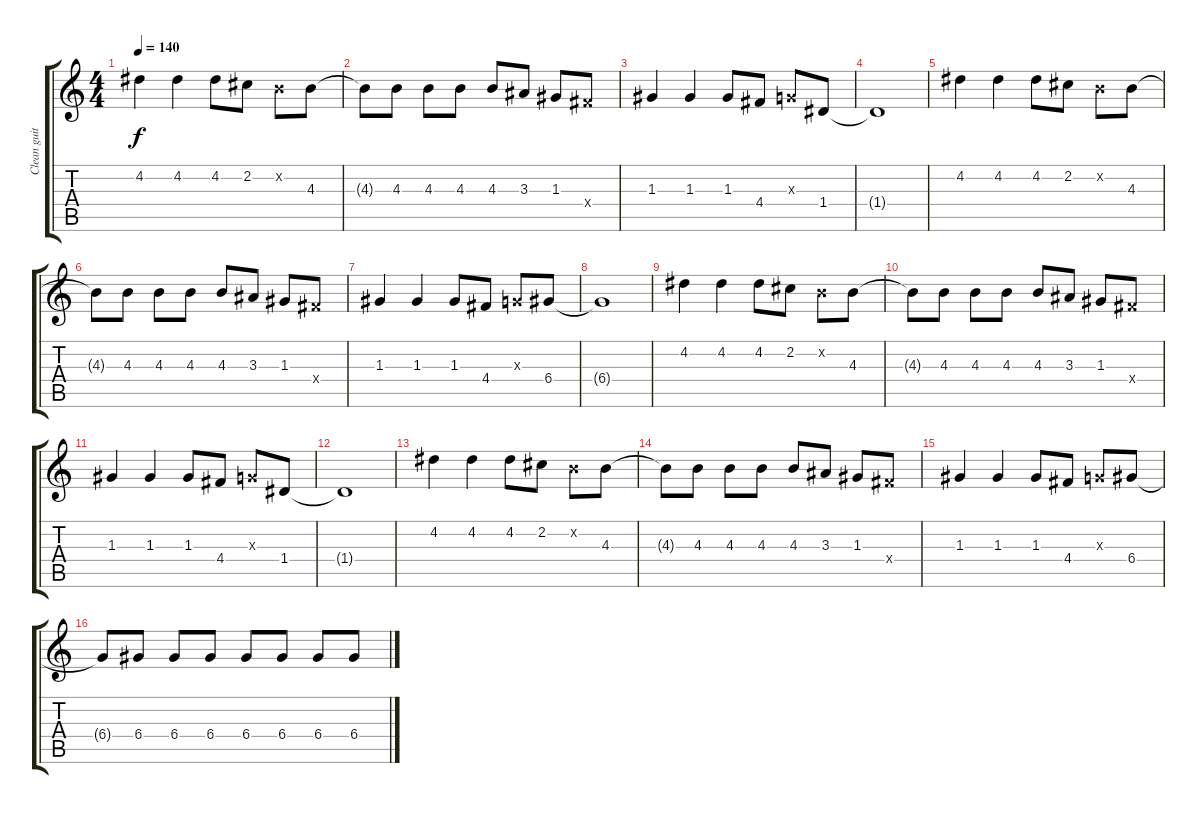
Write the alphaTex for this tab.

\track ("Clean guitar " "Clean guit") {instrument electricguitarclean}
\staff {score tabs}
\tuning (E4 B3 G3 D3 A2 E2) {hide}
\ts (4 4)
\tempo 140
\clef g2
\ks c
4.2.4{dy f} 4.2.4 4.2.8 2.2.8 0.2{x}.8 4.3.8 |
4.3{t}.8 4.3.8 4.3.8 4.3.8 4.3.8 3.3.8 1.3.8 4.4{x}.8 |
1.3.4 1.3.4 1.3.8 4.4.8 0.3{x}.8 1.4.8 |
1.4{t}.1 |
4.2.4 4.2.4 4.2.8 2.2.8 0.2{x}.8 4.3.8 |
4.3{t}.8 4.3.8 4.3.8 4.3.8 4.3.8 3.3.8 1.3.8 4.4{x}.8 |
1.3.4 1.3.4 1.3.8 4.4.8 0.3{x}.8 6.4.8 |
6.4{t}.1 |
4.2.4 4.2.4 4.2.8 2.2.8 0.2{x}.8 4.3.8 |
4.3{t}.8 4.3.8 4.3.8 4.3.8 4.3.8 3.3.8 1.3.8 4.4{x}.8 |
1.3.4 1.3.4 1.3.8 4.4.8 0.3{x}.8 1.4.8 |
1.4{t}.1 |
4.2.4 4.2.4 4.2.8 2.2.8 0.2{x}.8 4.3.8 |
4.3{t}.8 4.3.8 4.3.8 4.3.8 4.3.8 3.3.8 1.3.8 4.4{x}.8 |
1.3.4 1.3.4 1.3.8 4.4.8 0.3{x}.8 6.4.8 |
6.4{t}.8 6.4.8 6.4.8 6.4.8 6.4.8 6.4.8 6.4.8 6.4.8
